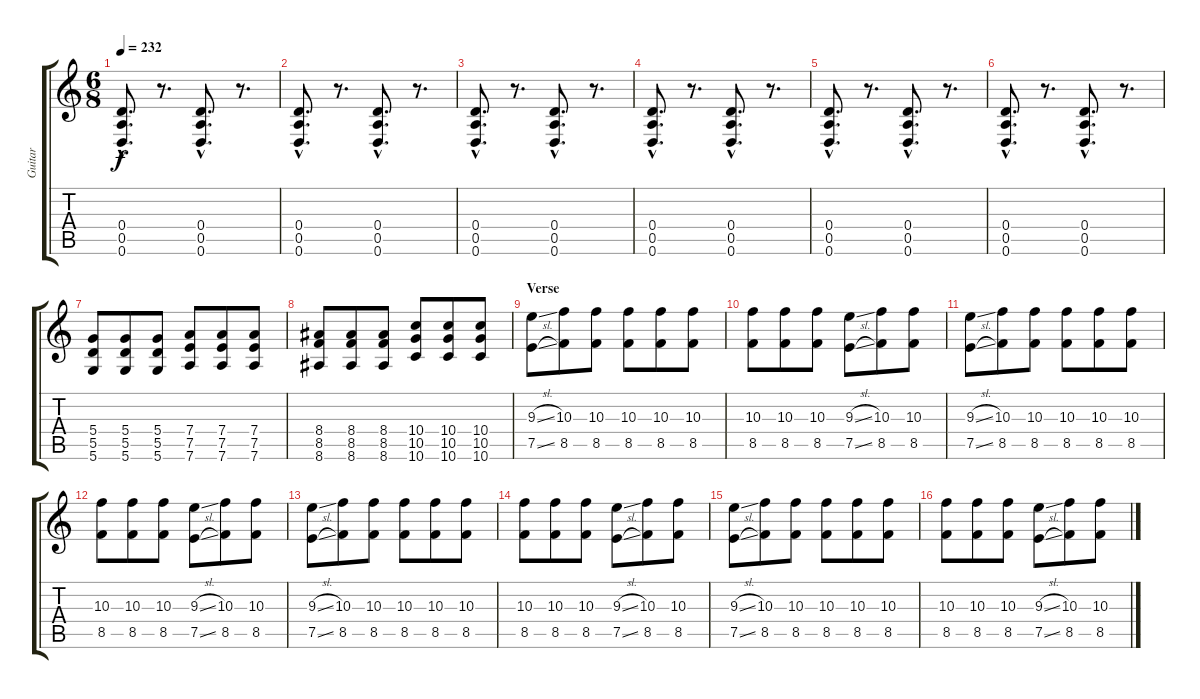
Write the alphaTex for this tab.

\track ("Guitar" "Guitar") {instrument distortionguitar}
\staff {score tabs}
\tuning (E4 B3 G3 D3 A2 D2) {hide}
\ts (6 8)
\tempo 232
\clef g2
\ks c
(0.4{hac} 0.5{hac} 0.6{hac}).8{d dy f} r.8{d} (0.4{hac} 0.5{hac} 0.6{hac}).8{d} r.8{d} |
(0.4{hac} 0.5{hac} 0.6{hac}).8{d} r.8{d} (0.4{hac} 0.5{hac} 0.6{hac}).8{d} r.8{d} |
(0.4{hac} 0.5{hac} 0.6{hac}).8{d} r.8{d} (0.4{hac} 0.5{hac} 0.6{hac}).8{d} r.8{d} |
(0.4{hac} 0.5{hac} 0.6{hac}).8{d} r.8{d} (0.4{hac} 0.5{hac} 0.6{hac}).8{d} r.8{d} |
(0.4{hac} 0.5{hac} 0.6{hac}).8{d} r.8{d} (0.4{hac} 0.5{hac} 0.6{hac}).8{d} r.8{d} |
(0.4{hac} 0.5{hac} 0.6{hac}).8{d} r.8{d} (0.4{hac} 0.5{hac} 0.6{hac}).8{d} r.8{d} |
(5.4 5.5 5.6).8{balance 16} (5.4 5.5 5.6).8 (5.4 5.5 5.6).8 (7.4 7.5 7.6).8 (7.4 7.5 7.6).8 (7.4 7.5 7.6).8 |
(8.4 8.5 8.6).8 (8.4 8.5 8.6).8 (8.4 8.5 8.6).8 (10.4 10.5 10.6).8 (10.4 10.5 10.6).8 (10.4 10.5 10.6).8 |
\section ("" "Verse")
(9.3{sl} 7.5{sl}).8{volume 11 balance 8} (10.3 8.5).8 (10.3 8.5).8 (10.3 8.5).8 (10.3 8.5).8 (10.3 8.5).8 |
(10.3 8.5).8 (10.3 8.5).8 (10.3 8.5).8 (9.3{sl} 7.5{sl}).8 (10.3 8.5).8 (10.3 8.5).8 |
(9.3{sl} 7.5{sl}).8 (10.3 8.5).8 (10.3 8.5).8 (10.3 8.5).8 (10.3 8.5).8 (10.3 8.5).8 |
(10.3 8.5).8 (10.3 8.5).8 (10.3 8.5).8 (9.3{sl} 7.5{sl}).8 (10.3 8.5).8 (10.3 8.5).8 |
(9.3{sl} 7.5{sl}).8 (10.3 8.5).8 (10.3 8.5).8 (10.3 8.5).8 (10.3 8.5).8 (10.3 8.5).8 |
(10.3 8.5).8 (10.3 8.5).8 (10.3 8.5).8 (9.3{sl} 7.5{sl}).8 (10.3 8.5).8 (10.3 8.5).8 |
(9.3{sl} 7.5{sl}).8 (10.3 8.5).8 (10.3 8.5).8 (10.3 8.5).8 (10.3 8.5).8 (10.3 8.5).8 |
(10.3 8.5).8 (10.3 8.5).8 (10.3 8.5).8 (9.3{sl} 7.5{sl}).8 (10.3 8.5).8 (10.3 8.5).8
